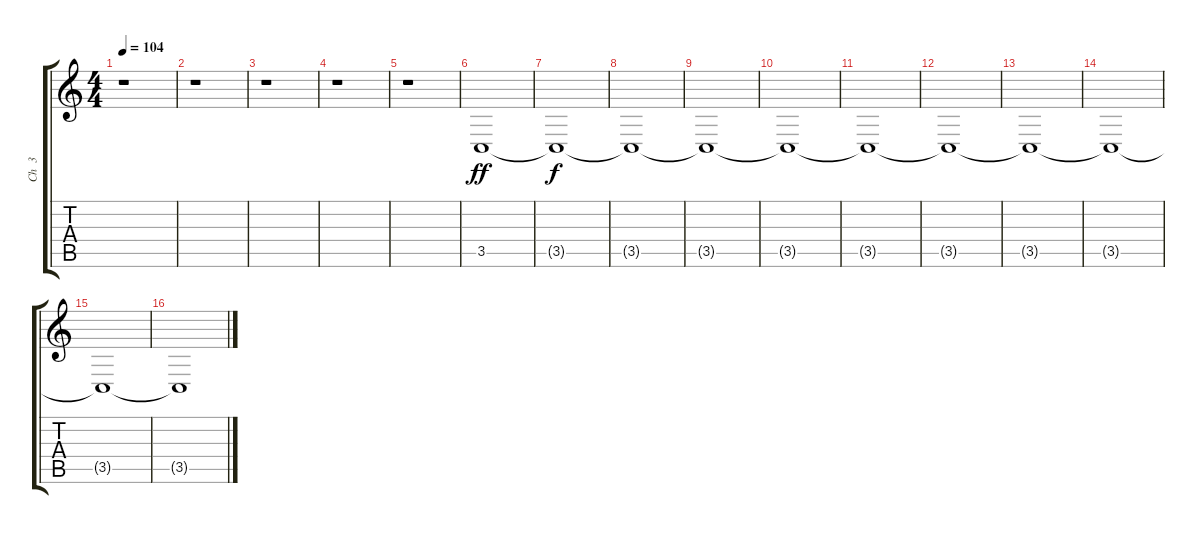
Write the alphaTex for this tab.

\track ("Ch  3   " "Ch  3   ") {instrument sitar}
\staff {score tabs}
\tuning (E4 B3 G3 D3 A2 E2) {hide}
\ts (4 4)
\tempo 104
\clef g2
\ks c
r.1{dy f} |
r.1 |
r.1 |
r.1 |
r.1 |
3.5.1{dy ff} |
3.5{t}.1{dy f} |
3.5{t}.1 |
3.5{t}.1 |
3.5{t}.1 |
3.5{t}.1 |
3.5{t}.1 |
3.5{t}.1 |
3.5{t}.1 |
3.5{t}.1 |
3.5{t}.1
